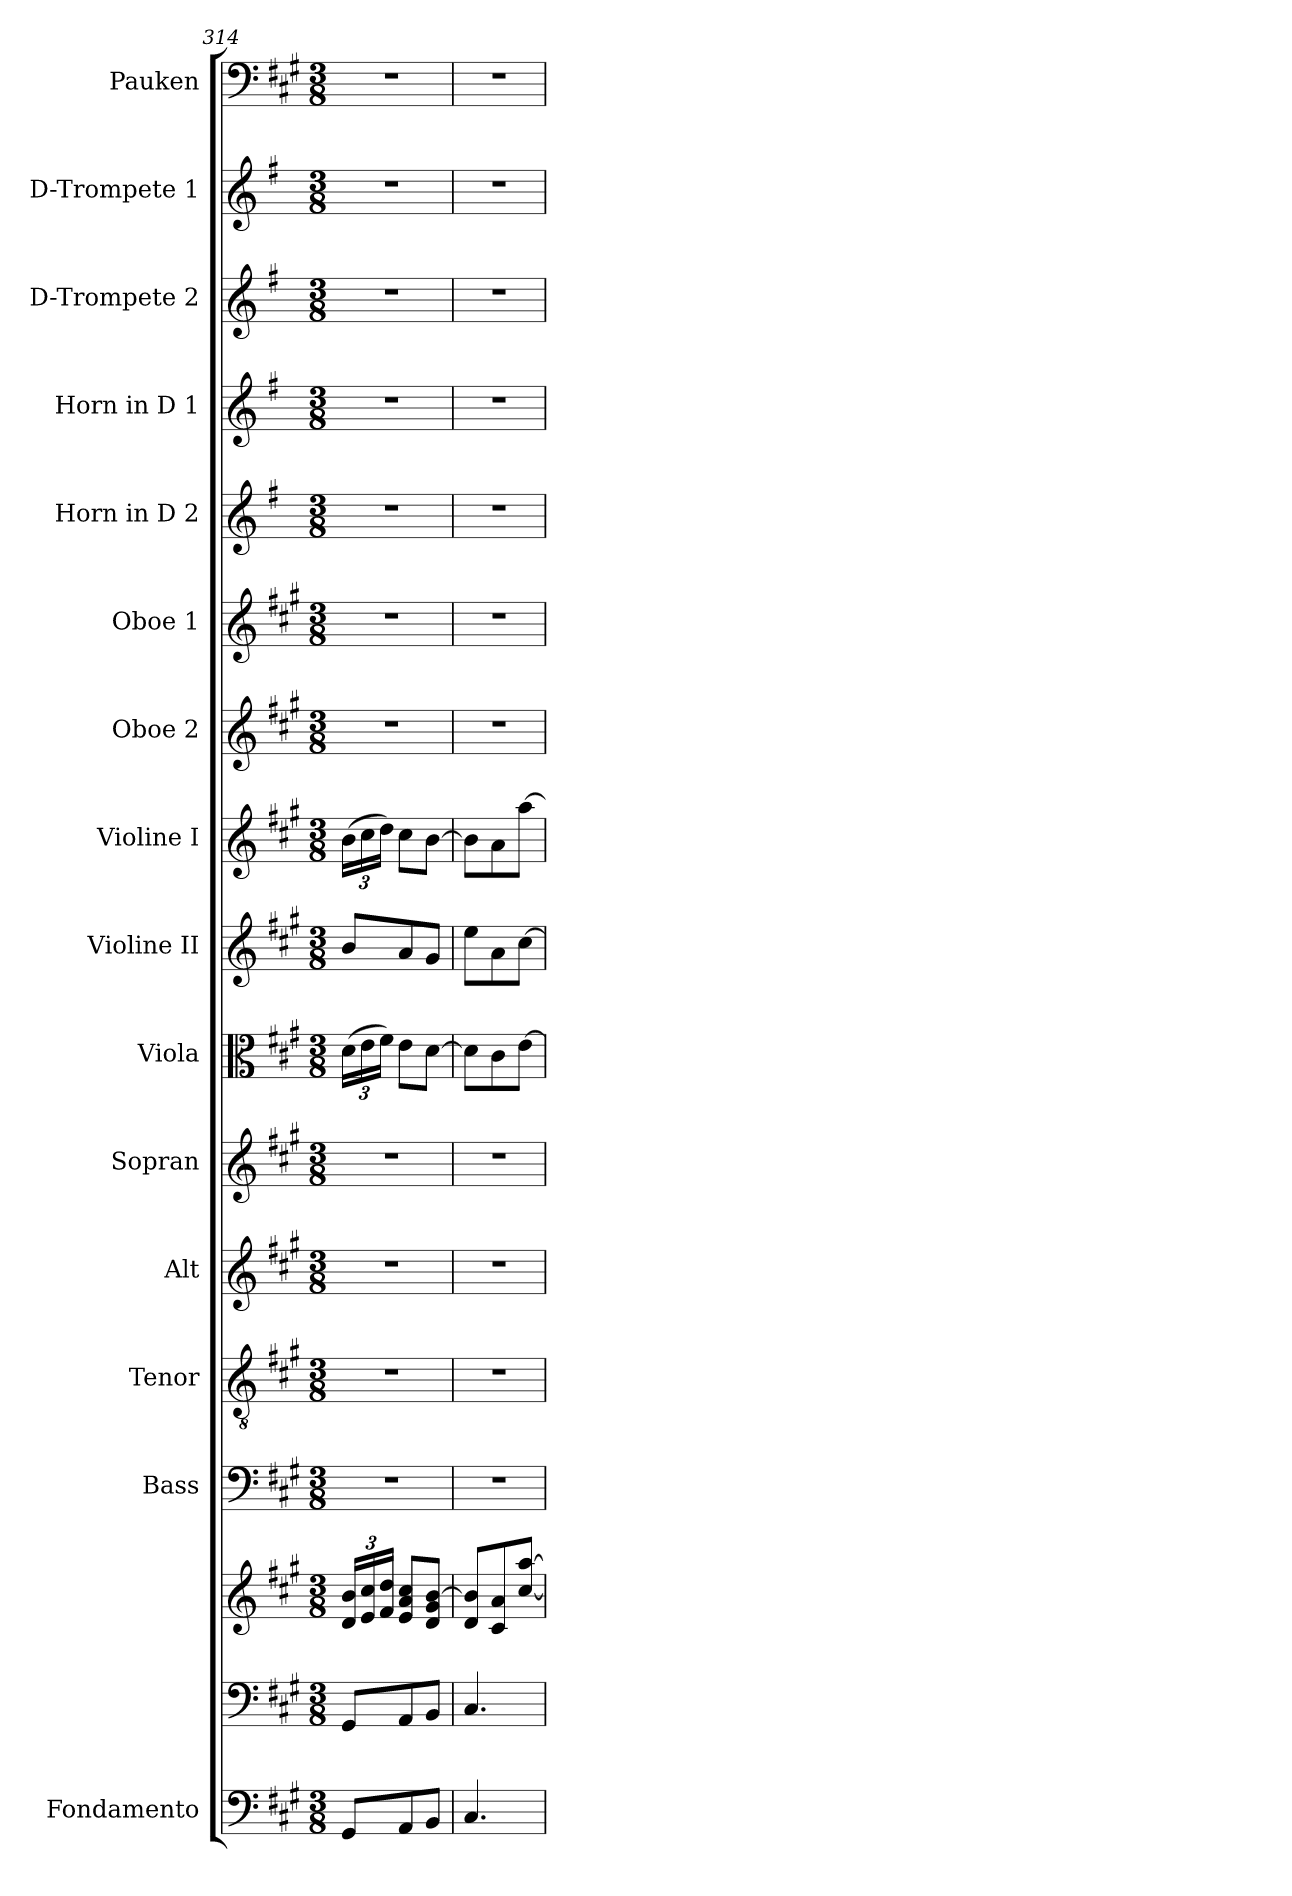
**kern	**kern	**kern	**kern	**kern	**kern	**kern	**kern	**kern	**kern	**kern	**kern	**kern	**kern	**kern	**kern	**kern
*part16	*part15	*part15	*part14	*part13	*part12	*part11	*part10	*part9	*part8	*part7	*part6	*part5	*part4	*part3	*part2	*part1
*staff17	*staff16	*staff15	*staff14	*staff13	*staff12	*staff11	*staff10	*staff9	*staff8	*staff7	*staff6	*staff5	*staff4	*staff3	*staff2	*staff1
*I"Fondamento	*	*	*I"Bass	*I"Tenor	*I"Alt	*I"Sopran	*I"Viola	*I"Violine II	*I"Violine I	*I"Oboe 2	*I"Oboe 1	*I"Horn in D 2	*I"Horn in D 1	*I"D-Trompete 2	*I"D-Trompete 1	*I"Pauken
*I'F.	*	*	*I'B.	*I'T.	*I'A.	*I'S.	*I'Vla.	*I'Vl. II	*I'Vl. I	*I'Ob. 2	*I'Ob. 1	*	*	*I'D Trp. 2	*I'D Trp. 1	*I'Pk.
*clefF4	*clefF4	*clefG2	*clefF4	*clefGv2	*clefG2	*clefG2	*clefC3	*clefG2	*clefG2	*clefG2	*clefG2	*clefG2	*clefG2	*clefG2	*clefG2	*clefF4
*ITrd7c12	*	*	*	*	*	*	*	*	*	*	*	*ITrd6c10	*ITrd6c10	*ITrd-1c-2	*ITrd-1c-2	*
*k[f#c#g#]	*k[f#c#g#]	*k[f#c#g#]	*k[f#c#g#]	*k[f#c#g#]	*k[f#c#g#]	*k[f#c#g#]	*k[f#c#g#]	*k[f#c#g#]	*k[f#c#g#]	*k[f#c#g#]	*k[f#c#g#]	*k[f#c#g#]	*k[f#c#g#]	*k[f#c#g#]	*k[f#c#g#]	*k[f#c#g#]
*A:	*A:	*A:	*A:	*A:	*A:	*A:	*A:	*A:	*A:	*A:	*A:	*A:	*A:	*A:	*A:	*A:
*M3/8	*M3/8	*M3/8	*M3/8	*M3/8	*M3/8	*M3/8	*M3/8	*M3/8	*M3/8	*M3/8	*M3/8	*M3/8	*M3/8	*M3/8	*M3/8	*M3/8
=314	=314	=314	=314	=314	=314	=314	=314	=314	=314	=314	=314	=314	=314	=314	=314	=314
8GGG#/L	8GG#/L	24d/ 24b/LL	4.r	4.r	4.r	4.r	(>24d\LL	8b/L	(>24b\LL	4.r	4.r	4.r	4.r	4.r	4.r	4.r
.	.	24e/ 24cc#/	.	.	.	.	24e\	.	24cc#\	.	.	.	.	.	.	.
.	.	24f#/ 24dd/JJ	.	.	.	.	24f#\JJ)	.	24dd\JJ)	.	.	.	.	.	.	.
8AAA/	8AA/	8e/ 8a/ 8cc#/L	.	.	.	.	8e\L	8a/	8cc#\L	.	.	.	.	.	.	.
8BBB/J	8BB/J	8d/ 8g#/ [8b/J	.	.	.	.	[8d\J	8g#/J	[8b\J	.	.	.	.	.	.	.
=315	=315	=315	=315	=315	=315	=315	=315	=315	=315	=315	=315	=315	=315	=315	=315	=315
4.CC#/	4.C#/	8d/ 8b/]L	4.r	4.r	4.r	4.r	8d\L]	8ee\L	8b\L]	4.r	4.r	4.r	4.r	4.r	4.r	4.r
.	.	8c#/ 8a/	.	.	.	.	8c#\	8a\	8a\	.	.	.	.	.	.	.
.	.	[8cc#/ [8aa/J	.	.	.	.	[8e\J	[8cc#\J	[8aa\J	.	.	.	.	.	.	.
=	=	=	=	=	=	=	=	=	=	=	=	=	=	=	=	=
*-	*-	*-	*-	*-	*-	*-	*-	*-	*-	*-	*-	*-	*-	*-	*-	*-
